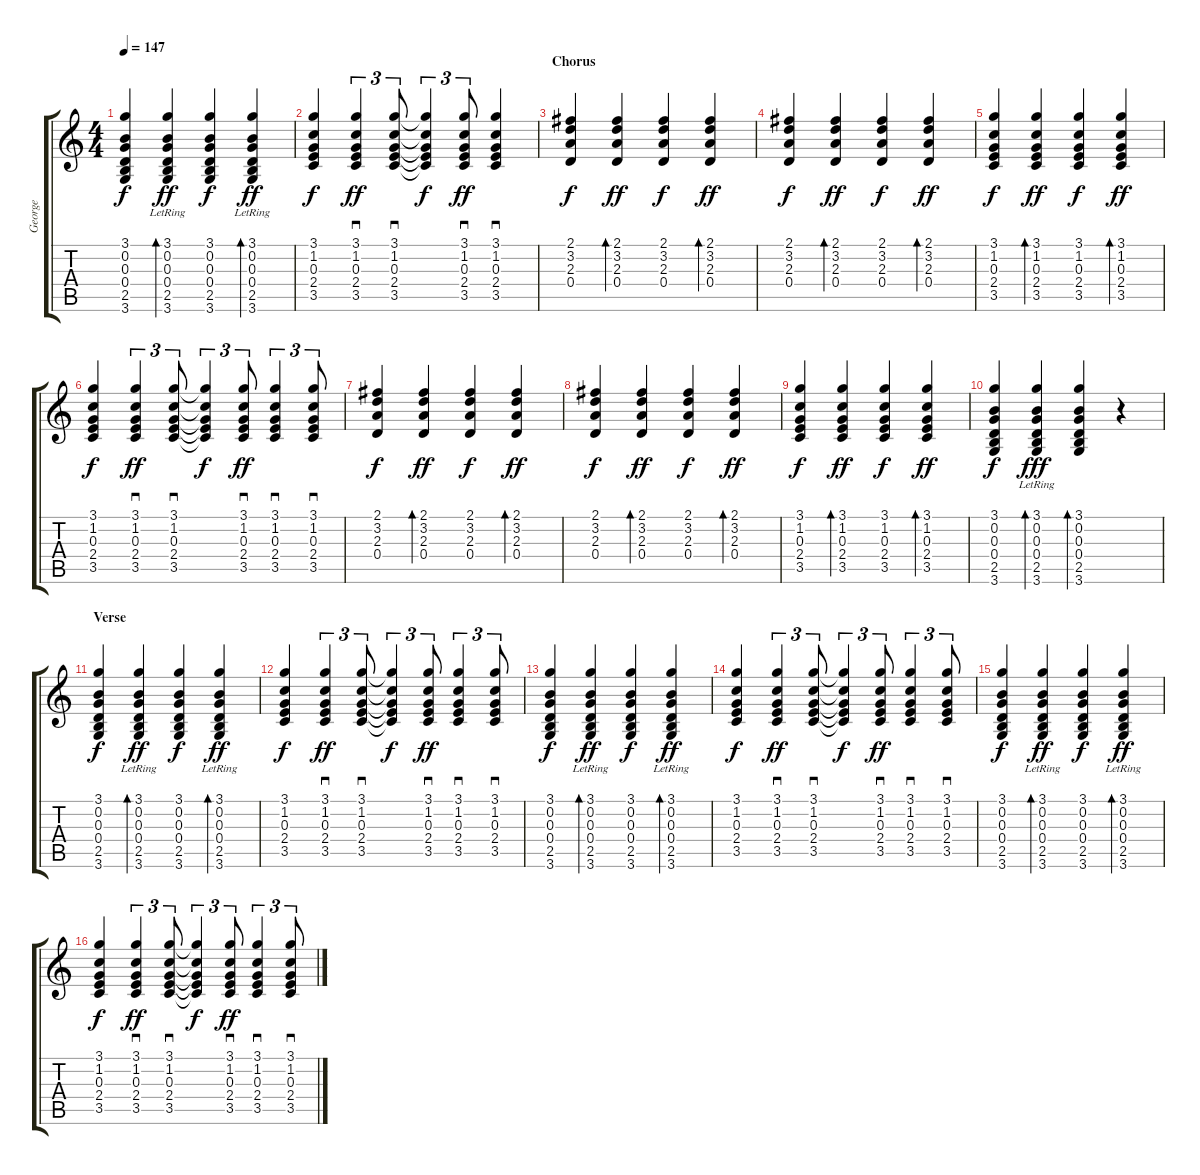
\track ("George" "George") {instrument acousticguitarnylon}
\staff {score tabs}
\tuning (E4 B3 G3 D3 A2 E2) {hide}
\ts (4 4)
\tempo 147
\clef g2
\ks c
(3.1 0.2 0.3 0.4 2.5 3.6).4{dy f} (3.1{lr} 0.2{lr} 0.3{lr} 0.4{lr} 2.5{lr} 3.6{lr}).4{bd 60 dy ff} (3.1 0.2 0.3 0.4 2.5 3.6).4{dy f} (3.1{lr} 0.2{lr} 0.3{lr} 0.4{lr} 2.5{lr} 3.6{lr}).4{bd 60 dy ff} |
(3.1 1.2 0.3 2.4 3.5).4{dy f} (3.1 1.2 0.3 2.4 3.5).4{sd tu (3 2) dy ff} (3.1 1.2 0.3 2.4 3.5).8{sd tu (3 2)} (3.1{t} 1.2{t} 0.3{t} 2.4{t} 3.5{t}).4{tu (3 2) dy f} (3.1 1.2 0.3 2.4 3.5).8{sd tu (3 2) dy ff} (3.1 1.2 0.3 2.4 3.5).4{sd} |
\section ("" "Chorus")
(2.1 3.2 2.3 0.4).4{dy f} (2.1 3.2 2.3 0.4).4{bd 60 dy ff} (2.1 3.2 2.3 0.4).4{dy f} (2.1 3.2 2.3 0.4).4{bd 60 dy ff} |
(2.1 3.2 2.3 0.4).4{dy f} (2.1 3.2 2.3 0.4).4{bd 60 dy ff} (2.1 3.2 2.3 0.4).4{dy f} (2.1 3.2 2.3 0.4).4{bd 60 dy ff} |
(3.1 1.2 0.3 2.4 3.5).4{dy f} (3.1 1.2 0.3 2.4 3.5).4{bd 60 dy ff} (3.1 1.2 0.3 2.4 3.5).4{dy f} (3.1 1.2 0.3 2.4 3.5).4{bd 60 dy ff} |
(3.1 1.2 0.3 2.4 3.5).4{dy f} (3.1 1.2 0.3 2.4 3.5).4{sd tu (3 2) dy ff} (3.1 1.2 0.3 2.4 3.5).8{sd tu (3 2)} (3.1{t} 1.2{t} 0.3{t} 2.4{t} 3.5{t}).4{tu (3 2) dy f} (3.1 1.2 0.3 2.4 3.5).8{sd tu (3 2) dy ff} (3.1 1.2 0.3 2.4 3.5).4{sd tu (3 2)} (3.1 1.2 0.3 2.4 3.5).8{sd tu (3 2)} |
(2.1 3.2 2.3 0.4).4{dy f} (2.1 3.2 2.3 0.4).4{bd 60 dy ff} (2.1 3.2 2.3 0.4).4{dy f} (2.1 3.2 2.3 0.4).4{bd 60 dy ff} |
(2.1 3.2 2.3 0.4).4{dy f} (2.1 3.2 2.3 0.4).4{bd 60 dy ff} (2.1 3.2 2.3 0.4).4{dy f} (2.1 3.2 2.3 0.4).4{bd 60 dy ff} |
(3.1 1.2 0.3 2.4 3.5).4{dy f} (3.1 1.2 0.3 2.4 3.5).4{bd 60 dy ff} (3.1 1.2 0.3 2.4 3.5).4{dy f} (3.1 1.2 0.3 2.4 3.5).4{bd 60 dy ff} |
(3.1 0.2 0.3 0.4 2.5 3.6).4{dy f} (3.1{lr} 0.2{lr} 0.3{lr} 0.4{lr} 2.5{lr} 3.6{lr}).4{bd 60 dy fff} (3.1 0.2 0.3 0.4 2.5 3.6).4{bd 60} r.4 |
\section ("" "Verse")
(3.1 0.2 0.3 0.4 2.5 3.6).4{dy f} (3.1{lr} 0.2{lr} 0.3{lr} 0.4{lr} 2.5{lr} 3.6{lr}).4{bd 60 dy ff} (3.1 0.2 0.3 0.4 2.5 3.6).4{dy f} (3.1{lr} 0.2{lr} 0.3{lr} 0.4{lr} 2.5{lr} 3.6{lr}).4{bd 60 dy ff} |
(3.1 1.2 0.3 2.4 3.5).4{dy f} (3.1 1.2 0.3 2.4 3.5).4{sd tu (3 2) dy ff} (3.1 1.2 0.3 2.4 3.5).8{sd tu (3 2)} (3.1{t} 1.2{t} 0.3{t} 2.4{t} 3.5{t}).4{tu (3 2) dy f} (3.1 1.2 0.3 2.4 3.5).8{sd tu (3 2) dy ff} (3.1 1.2 0.3 2.4 3.5).4{sd tu (3 2)} (3.1 1.2 0.3 2.4 3.5).8{sd tu (3 2)} |
(3.1 0.2 0.3 0.4 2.5 3.6).4{dy f} (3.1{lr} 0.2{lr} 0.3{lr} 0.4{lr} 2.5{lr} 3.6{lr}).4{bd 60 dy ff} (3.1 0.2 0.3 0.4 2.5 3.6).4{dy f} (3.1{lr} 0.2{lr} 0.3{lr} 0.4{lr} 2.5{lr} 3.6{lr}).4{bd 60 dy ff} |
(3.1 1.2 0.3 2.4 3.5).4{dy f} (3.1 1.2 0.3 2.4 3.5).4{sd tu (3 2) dy ff} (3.1 1.2 0.3 2.4 3.5).8{sd tu (3 2)} (3.1{t} 1.2{t} 0.3{t} 2.4{t} 3.5{t}).4{tu (3 2) dy f} (3.1 1.2 0.3 2.4 3.5).8{sd tu (3 2) dy ff} (3.1 1.2 0.3 2.4 3.5).4{sd tu (3 2)} (3.1 1.2 0.3 2.4 3.5).8{sd tu (3 2)} |
(3.1 0.2 0.3 0.4 2.5 3.6).4{dy f} (3.1{lr} 0.2{lr} 0.3{lr} 0.4{lr} 2.5{lr} 3.6{lr}).4{bd 60 dy ff} (3.1 0.2 0.3 0.4 2.5 3.6).4{dy f} (3.1{lr} 0.2{lr} 0.3{lr} 0.4{lr} 2.5{lr} 3.6{lr}).4{bd 60 dy ff} |
(3.1 1.2 0.3 2.4 3.5).4{dy f} (3.1 1.2 0.3 2.4 3.5).4{sd tu (3 2) dy ff} (3.1 1.2 0.3 2.4 3.5).8{sd tu (3 2)} (3.1{t} 1.2{t} 0.3{t} 2.4{t} 3.5{t}).4{tu (3 2) dy f} (3.1 1.2 0.3 2.4 3.5).8{sd tu (3 2) dy ff} (3.1 1.2 0.3 2.4 3.5).4{sd tu (3 2)} (3.1 1.2 0.3 2.4 3.5).8{sd tu (3 2)}
